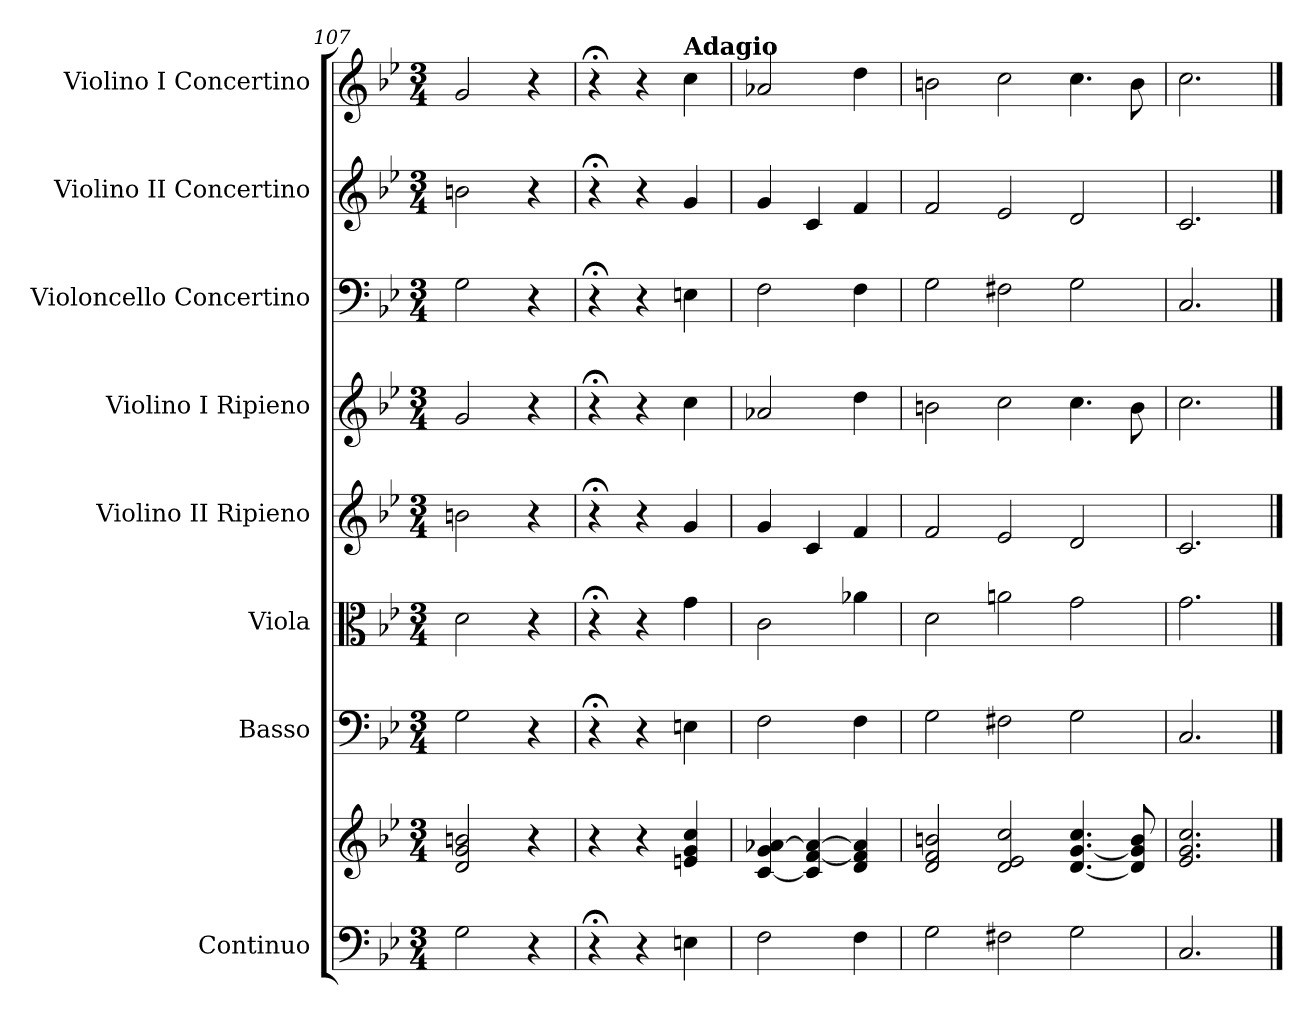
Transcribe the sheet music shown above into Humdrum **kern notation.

**kern	**kern	**kern	**kern	**kern	**kern	**kern	**kern	**kern
*part8	*part8	*part7	*part6	*part5	*part4	*part3	*part2	*part1
*staff9	*staff8	*staff7	*staff6	*staff5	*staff4	*staff3	*staff2	*staff1
*I"Continuo	*	*I"Basso	*I"Viola	*I"Violino II Ripieno	*I"Violino I Ripieno	*I"Violoncello Concertino	*I"Violino II Concertino	*I"Violino I Concertino
*	*	*	*	*	*	*I'Vc	*I'Vln	*I'Vln
*clefF4	*clefG2	*clefF4	*clefC3	*clefG2	*clefG2	*clefF4	*clefG2	*clefG2
*k[b-e-]	*k[b-e-]	*k[b-e-]	*k[b-e-]	*k[b-e-]	*k[b-e-]	*k[b-e-]	*k[b-e-]	*k[b-e-]
*M3/4	*M3/4	*M3/4	*M3/4	*M3/4	*M3/4	*M3/4	*M3/4	*M3/4
=107	=107	=107	=107	=107	=107	=107	=107	=107
2G\	2d/ 2g/ 2bn/	2G\	2d\	2bn\	2g/	2G\	2bn\	2g/
4r	4r	4r	4r	4r	4r	4r	4r	4r
=108	=108	=108	=108	=108	=108	=108	=108	=108
4r;<	4r	4r;<	4r;<	4r;<	4r;<	4r;<	4r;<	4r;<
4r	4r	4r	4r	4r	4r	4r	4r	4r
!	!	!	!	!	!	!	!	!LO:TX:a:B:t=Adagio
4En\	4en/ 4g/ 4cc/	4En\	4g\	4g/	4cc\	4En\	4g/	4cc\
=109	=109	=109	=109	=109	=109	=109	=109	=109
2F\	[4c/ 4g/ [4a-X/	2F\	2c\	4g/	2a-X/	2F\	4g/	2a-X/
.	4c/] [4f/ 4a-/_	.	.	4c/	.	.	4c/	.
4F\	4d/ 4f/] 4a-/]	4F\	4a-X\	4f/	4dd\	4F\	4f/	4dd\
=110	=110	=110	=110	=110	=110	=110	=110	=110
2G\	2d/ 2f/ 2bn/	2G\	2d\	2f/	2bn\	2G\	2f/	2bn\
2F#X\	2d/ 2e-/ 2cc/	2F#X\	2an\	2e-/	2cc\	2F#X\	2e-/	2cc\
2G\	[4.d/ [4.g/ 4.cc/	2G\	2g\	2d/	4.cc\	2G\	2d/	4.cc\
.	8d/] 8g/] 8b/	.	.	.	8b\	.	.	8b\
=111	=111	=111	=111	=111	=111	=111	=111	=111
2.C/	2.e-/ 2.g/ 2.cc/	2.C/	2.g\	2.c/	2.cc\	2.C/	2.c/	2.cc\
==	==	==	==	==	==	==	==	==
*-	*-	*-	*-	*-	*-	*-	*-	*-
